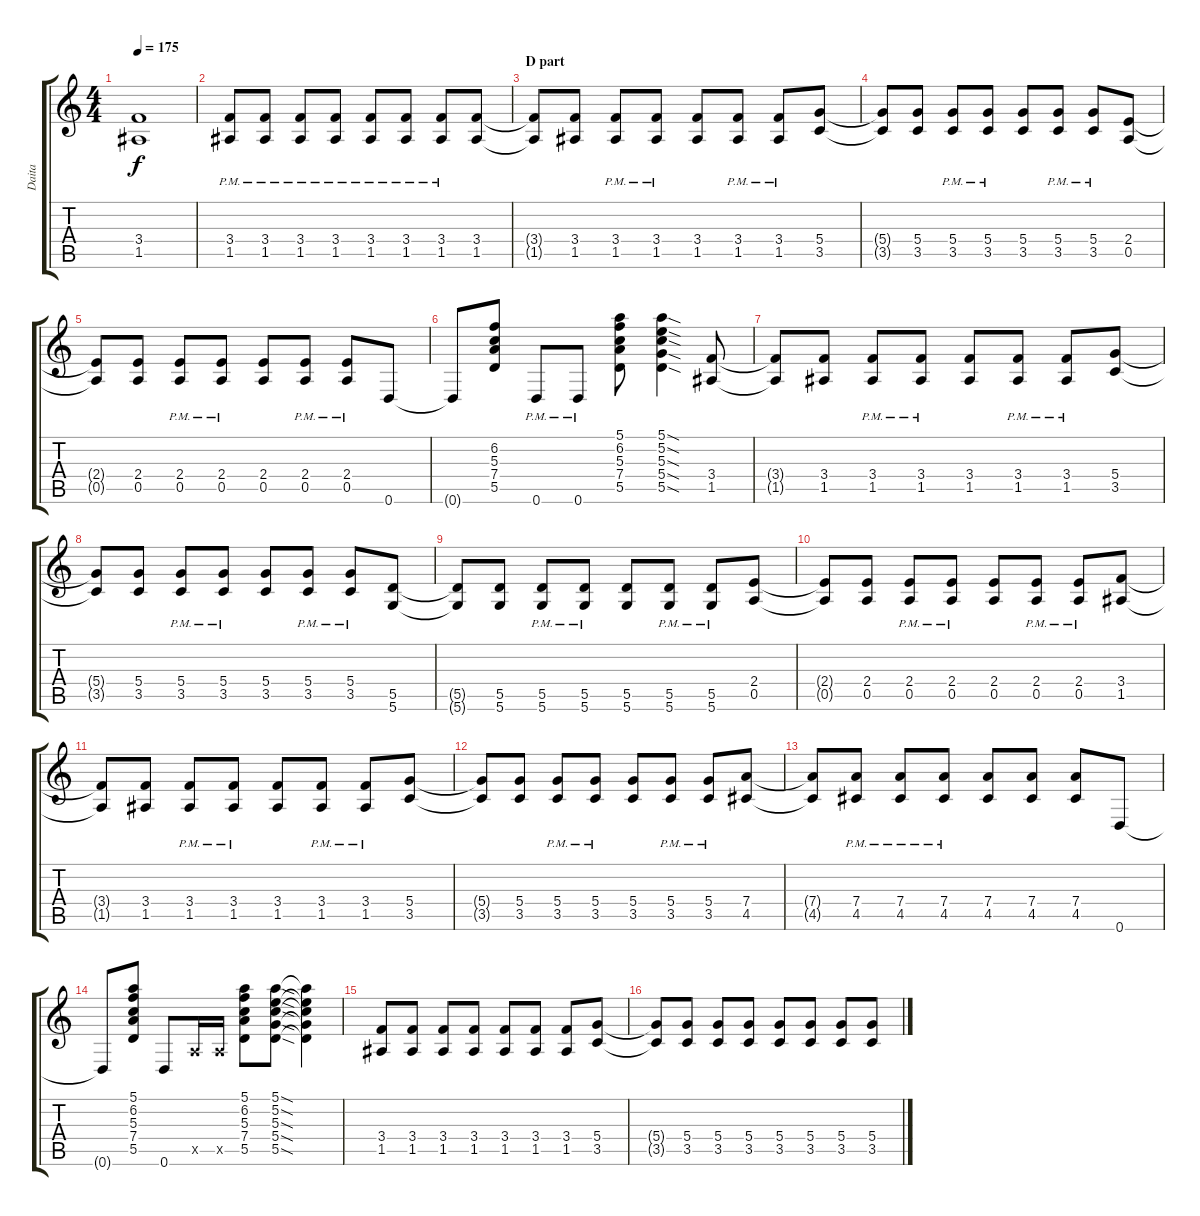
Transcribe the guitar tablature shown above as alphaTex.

\track ("Daita" "Daita") {instrument distortionguitar}
\staff {score tabs}
\tuning (E4 B3 G3 D3 A2 D2) {hide}
\ts (4 4)
\tempo 175
\clef g2
\ks c
(3.4{t} 1.5{t}).1{dy f} |
(3.4{pm} 1.5{pm}).8 (3.4{pm} 1.5{pm}).8 (3.4{pm} 1.5{pm}).8 (3.4{pm} 1.5{pm}).8 (3.4{pm} 1.5{pm}).8 (3.4{pm} 1.5{pm}).8 (3.4{pm} 1.5{pm}).8 (3.4 1.5).8 |
\section ("" "D part")
(3.4{t} 1.5{t}).8 (3.4 1.5).8 (3.4{pm} 1.5{pm}).8 (3.4{pm} 1.5{pm}).8 (3.4 1.5).8 (3.4{pm} 1.5{pm}).8 (3.4{pm} 1.5{pm}).8 (5.4 3.5).8 |
(5.4{t} 3.5{t}).8 (5.4 3.5).8 (5.4{pm} 3.5{pm}).8 (5.4{pm} 3.5{pm}).8 (5.4 3.5).8 (5.4{pm} 3.5{pm}).8 (5.4{pm} 3.5{pm}).8 (2.4 0.5).8 |
(2.4{t} 0.5{t}).8 (2.4 0.5).8 (2.4{pm} 0.5{pm}).8 (2.4{pm} 0.5{pm}).8 (2.4 0.5).8 (2.4{pm} 0.5{pm}).8 (2.4{pm} 0.5{pm}).8 0.6.8 |
0.6{t}.8 (6.2 5.3 7.4 5.5).8 0.6{pm}.8 0.6{pm}.8 (5.1 6.2 5.3 7.4 5.5).8 (5.1{sod} 5.2{sod} 5.3{sod} 5.4{sod} 5.5{sod}).4 (3.4 1.5).8 |
(3.4{t} 1.5{t}).8 (3.4 1.5).8 (3.4{pm} 1.5{pm}).8 (3.4{pm} 1.5{pm}).8 (3.4 1.5).8 (3.4{pm} 1.5{pm}).8 (3.4{pm} 1.5{pm}).8 (5.4 3.5).8 |
(5.4{t} 3.5{t}).8 (5.4 3.5).8 (5.4{pm} 3.5{pm}).8 (5.4{pm} 3.5{pm}).8 (5.4 3.5).8 (5.4{pm} 3.5{pm}).8 (5.4{pm} 3.5{pm}).8 (5.5 5.6).8 |
(5.5{t} 5.6{t}).8 (5.5 5.6).8 (5.5{pm} 5.6{pm}).8 (5.5{pm} 5.6{pm}).8 (5.5 5.6).8 (5.5{pm} 5.6{pm}).8 (5.5{pm} 5.6{pm}).8 (2.4 0.5).8 |
(2.4{t} 0.5{t}).8 (2.4 0.5).8 (2.4{pm} 0.5{pm}).8 (2.4{pm} 0.5{pm}).8 (2.4 0.5).8 (2.4{pm} 0.5{pm}).8 (2.4{pm} 0.5{pm}).8 (3.4 1.5).8 |
(3.4{t} 1.5{t}).8 (3.4 1.5).8 (3.4{pm} 1.5{pm}).8 (3.4{pm} 1.5{pm}).8 (3.4 1.5).8 (3.4{pm} 1.5{pm}).8 (3.4{pm} 1.5{pm}).8 (5.4 3.5).8 |
(5.4{t} 3.5{t}).8 (5.4 3.5).8 (5.4{pm} 3.5{pm}).8 (5.4{pm} 3.5{pm}).8 (5.4 3.5).8 (5.4{pm} 3.5{pm}).8 (5.4{pm} 3.5{pm}).8 (7.4 4.5).8 |
(7.4{t} 4.5{t}).8 (7.4{pm} 4.5{pm}).8 (7.4{pm} 4.5{pm}).8 (7.4{pm} 4.5{pm}).8 (7.4 4.5).8 (7.4 4.5).8 (7.4 4.5).8 0.6.8 |
0.6{t}.8 (5.1 6.2 5.3 7.4 5.5).8 0.6.8 0.5{x}.16 0.5{x}.16 (5.1 6.2 5.3 7.4 5.5).8 (5.1{sod} 5.2{sod} 5.3{sod} 5.4{sod} 5.5{sod}).8 (5.1{t} 5.2{t} 5.3{t} 5.4{t} 5.5{t}).4 |
(3.4 1.5).8 (3.4 1.5).8 (3.4 1.5).8 (3.4 1.5).8 (3.4 1.5).8 (3.4 1.5).8 (3.4 1.5).8 (5.4 3.5).8 |
(5.4{t} 3.5{t}).8 (5.4 3.5).8 (5.4 3.5).8 (5.4 3.5).8 (5.4 3.5).8 (5.4 3.5).8 (5.4 3.5).8 (5.4 3.5).8
